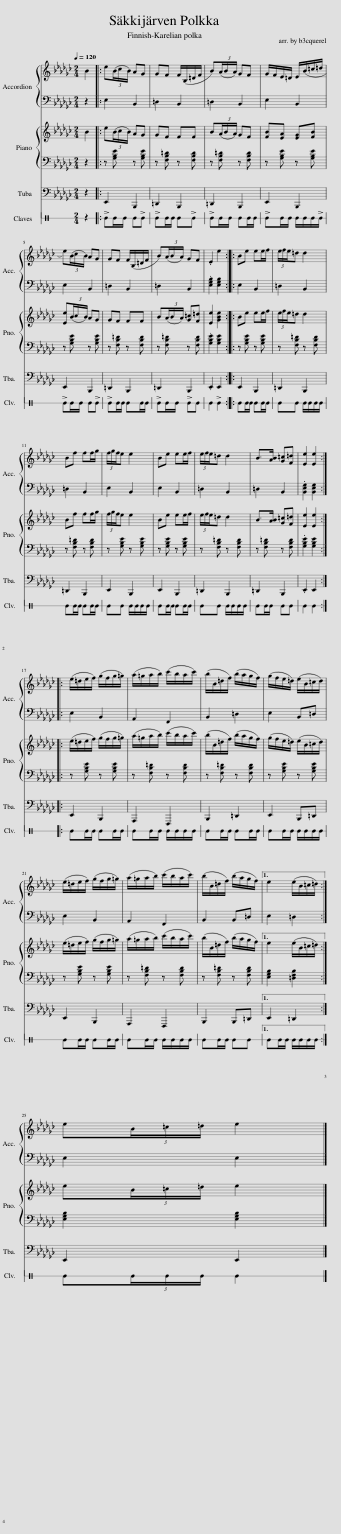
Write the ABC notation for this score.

X:1
%%score { 1 | 2 } { 3 | 4 } 5 6
L:1/8
Q:1/4=120
M:2/4
I:linebreak $
K:Gb
V:1 treble
V:2 bass
V:3 treble
V:4 bass
V:5 bass
V:6 perc stafflines=1
K:none
V:1
 B2 |: e(3(B/c/B/) AG | GF F/(B,/=D/F/ | B)(3(A/B/A/) GF | G/F/E/=D/ E/(B/=c/=d/ |$ %5
 e)(3(B/c/B/) AG | GF F/(B,/=D/F/ | B)(3(A/B/A/) GF | .E2 e2 :: Be ee/f/ | %10
 (3e/f/e/=d d2 |$ Bf ff/g/ | (3f/g/f/e e2 | Be ee/f/ | (3e/f/e/=d d2 | %15
 B>[AB] [G=c][F=d] | [Ee]2 [Ee]2 ::$ (e/=d/e/f/) (g/f/g/=g/) | (a/=g/a/b/) (c'/b/a/c'/) | (b/B/=d/f/) (b/a/g/f/) | %20
 (g/f/e/=d/) (e/B/=c/d/) |$ (e/=d/e/f/) (g/f/g/=g/) | (a/=g/a/b/) (c'/b/a/c'/) | (b/B/=d/f/) (b/a/g/f/) |1 e2 (e/B/=c/=d/) :|$ %25
 e(3B/=c/=d/ e2 |] %26
V:2
 z2 |: E,2 B,,2 | =D,2 B,,2 | =D,2 B,,2 | E,2 B,,2 |$ %5
 E,2 B,,2 | =D,2 B,,2 | =D,2 B,,2 | .[E,G,B,]2 [E,G,B,]2 :: E,2 B,,2 | %10
 =D,2 B,,2 |$ =D,2 B,,2 | E,2 B,,2 | E,2 B,,2 | =D,2 B,,2 | %15
 =D,2 B,,2 | .[B,,E,G,]2 [B,,E,G,]2 ::$ E,2 B,,2 | A,,2 F,,2 | B,,2 =D,2 | %20
 E,2 B,,=D, |$ E,2 B,,2 | A,,2 F,,2 | B,,2 B,,=D, |1 E,2 =D,2 :|$ %25
 E,2 E,2 |] %26
V:3
 B2 |: e(3(B/c/B/) AG | GF FF | B(3(A/B/A/) GF | [FB][EA] [EG][FB] |$ %5
 [Ee](3(B/c/B/) AG | GF FF | B(3(A/B/A/) [G=c][F=d] | [Ee]2 [GBe]2 :: Be ee/f/ | %10
 (3e/f/e/=d d2 |$ Bf ff/g/ | (3f/g/f/e e2 | Be ee/f/ | (3e/f/e/=d d2 | %15
 B>[AB] [G=c][F=d] | [Ee]2 [Ee]2 ::$ (e/=d/e/f/) (g/f/g/=g/) | (a/=g/a/b/) (c'/b/a/c'/) | (b/B/=d/f/) (b/a/g/f/) | %20
 (g/f/e/=d/) (e/B/=c/d/) |$ (e/=d/e/f/) (g/f/g/=g/) | (a/=g/a/b/) (c'/b/a/c'/) | (b/B/=d/f/) (b/a/g/f/) |1 e2 (e/B/=c/=d/) :|$ %25
 e(3B/=c/=d/ e2 |] %26
V:4
 z2 |: z [G,B,E] z [G,B,E] | z [F,B,=D] z [F,B,D] | z [F,B,=D] z [F,B,D] | z [G,B,E] z [G,B,E] |$ %5
 z [G,B,E] z [G,B,E] | z [F,B,=D] z [F,B,D] | z [F,B,=D] z [F,B,D] | .[G,B,E]2 [G,B,E]2 :: z [G,B,E] z [G,B,E] | %10
 z [F,B,=D] z [F,B,D] |$ z [F,B,=D] z [F,B,D] | z [G,B,E] z [G,B,E] | z [G,B,E] z [G,B,E] | z [F,B,=D] z [F,B,D] | %15
 z [F,B,=D] z [F,B,D] | .[G,B,E]2 [G,B,E]2 ::$ z [G,B,E] z [G,B,E] | z [F,B,=D] z [F,B,D] | z [F,B,=D] z [F,B,D] | %20
 z [G,B,E] z [G,B,E] |$ z [G,B,E] z [G,B,E] | z [F,B,=D] z [F,B,D] | z [F,B,=D] z [F,B,D] |1 [E,G,B,]2 [=D,F,B,]2 :|$ %25
 [E,G,B,]2 [E,G,B,]2 |] %26
V:5
 z2 |: E,,2 B,,,2 | =D,,2 B,,,2 | =D,,2 B,,,2 | E,,2 B,,,2 |$ %5
 E,,2 B,,,2 | =D,,2 B,,,2 | =D,,2 B,,,2 | .E,,2 E,,2 :: E,,2 B,,,2 | %10
 =D,,2 B,,,2 |$ =D,,2 B,,,2 | E,,2 B,,,2 | E,,2 B,,,2 | =D,,2 B,,,2 | %15
 =D,,2 B,,,2 | .E,,2 E,,2 ::$ E,,2 B,,,2 | A,,,2 F,,,2 | B,,,2 =D,,2 | %20
 E,,2 B,,,=D,, |$ E,,2 B,,,2 | A,,,2 F,,,2 | B,,,2 B,,,=D,, |1 E,,2 =D,,2 :|$ %25
 E,,2 E,,2 |] %26
V:6
[K:C] z2 |: !>!EE/E/ E!>!E | !>!EE/E/ E!>!E | !>!EE/E/ EE/E/ | !>!EE/E/ E/E/E/!>!E/ |$ %5
 !>!EE/E/ E!>!E | !>!EE/E/ EE/E/ | !>!EE/E/ !>!EE | E2 !>!E2 :: EE/E/ EE/E/ | %10
 EE E/E/E/E/ |$ EE/E/ EE/E/ | EE E/E/E/E/ | EE/E/ EE/E/ | EE E/E/E/E/ | %15
 EE/E/ EE | E2 E2 ::$ EE/E/ EE/E/ | EE/E/ E/E/E/E/ | EE/E/ EE/E/ | %20
 EE/E/ E/E/E/E/ |$ EE/E/ EE/E/ | EE/E/ E/E/E/E/ | EE/E/ EE |1 EE/E/ E/E/E/E/ :|$ %25
 E(3E/E/E/ E2 |] %26
